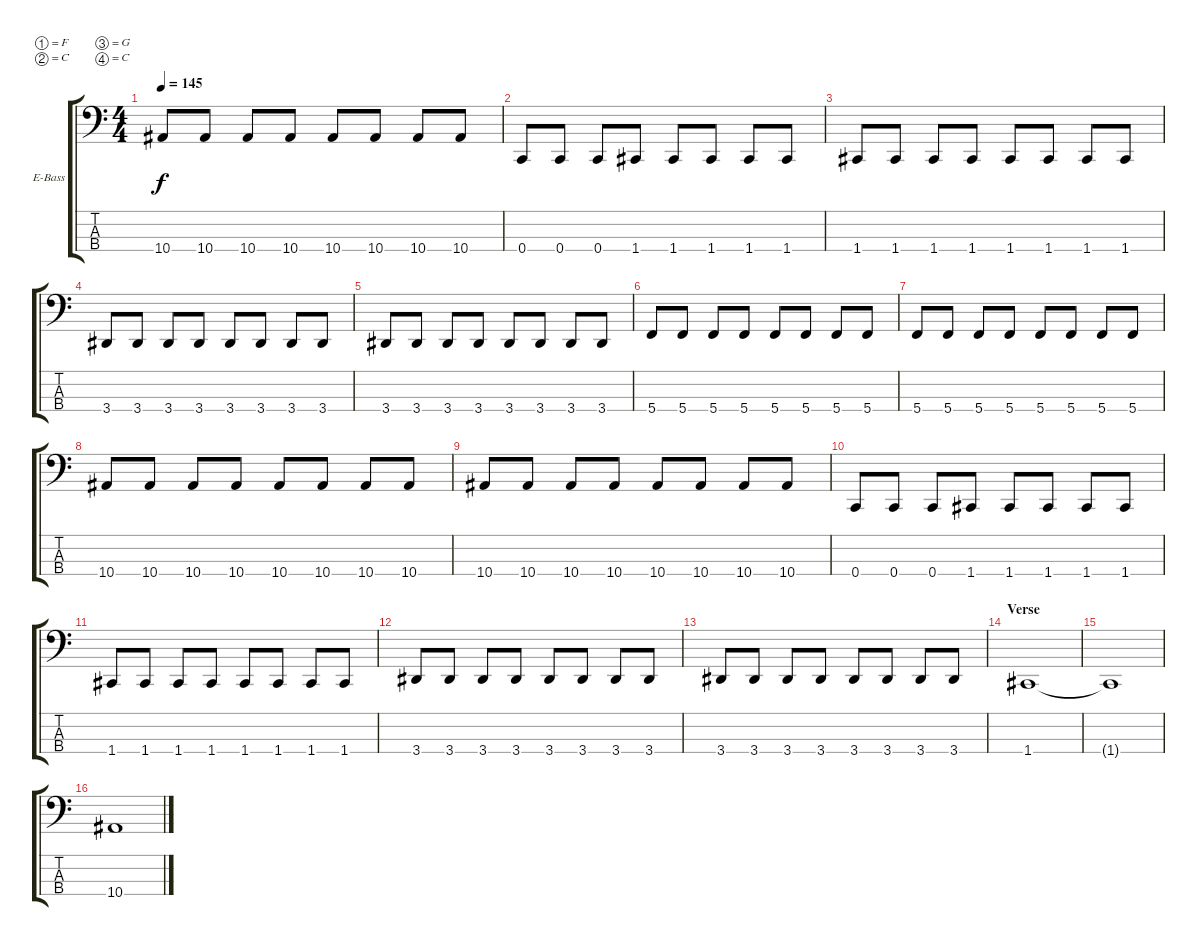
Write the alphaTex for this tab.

\bracketExtendMode groupsimilarinstruments
\firstSystemTrackNameOrientation horizontal
\otherSystemsTrackNameOrientation horizontal
\track ("Bass" "E-Bass") {instrument electricbasspick}
\staff {score tabs}
\tuning (F2 C2 G1 C1)
\ts (4 4)
\tempo 145
\clef f4
\ks c
10.4.8{dy f} 10.4.8 10.4.8 10.4.8 10.4.8 10.4.8 10.4.8 10.4.8 |
\scale
0.284924 0.4.8 0.4.8 0.4.8 1.4.8 1.4.8 1.4.8 1.4.8 1.4.8 |
\scale
0.257415 1.4.8 1.4.8 1.4.8 1.4.8 1.4.8 1.4.8 1.4.8 1.4.8 |
\scale
0.228814 3.4.8 3.4.8 3.4.8 3.4.8 3.4.8 3.4.8 3.4.8 3.4.8 |
\scale
0.228814 3.4.8 3.4.8 3.4.8 3.4.8 3.4.8 3.4.8 3.4.8 3.4.8 |
5.4.8 5.4.8 5.4.8 5.4.8 5.4.8 5.4.8 5.4.8 5.4.8 |
5.4.8 5.4.8 5.4.8 5.4.8 5.4.8 5.4.8 5.4.8 5.4.8 |
10.4.8 10.4.8 10.4.8 10.4.8 10.4.8 10.4.8 10.4.8 10.4.8 |
10.4.8 10.4.8 10.4.8 10.4.8 10.4.8 10.4.8 10.4.8 10.4.8 |
\scale
0.28206 0.4.8 0.4.8 0.4.8 1.4.8 1.4.8 1.4.8 1.4.8 1.4.8 |
\scale
0.260275 1.4.8 1.4.8 1.4.8 1.4.8 1.4.8 1.4.8 1.4.8 1.4.8 |
\scale
0.228814 3.4.8 3.4.8 3.4.8 3.4.8 3.4.8 3.4.8 3.4.8 3.4.8 |
\scale
0.228814 3.4.8 3.4.8 3.4.8 3.4.8 3.4.8 3.4.8 3.4.8 3.4.8 |
\section ("" "Verse")
1.4.1 |
1.4{t}.1 |
10.4.1
